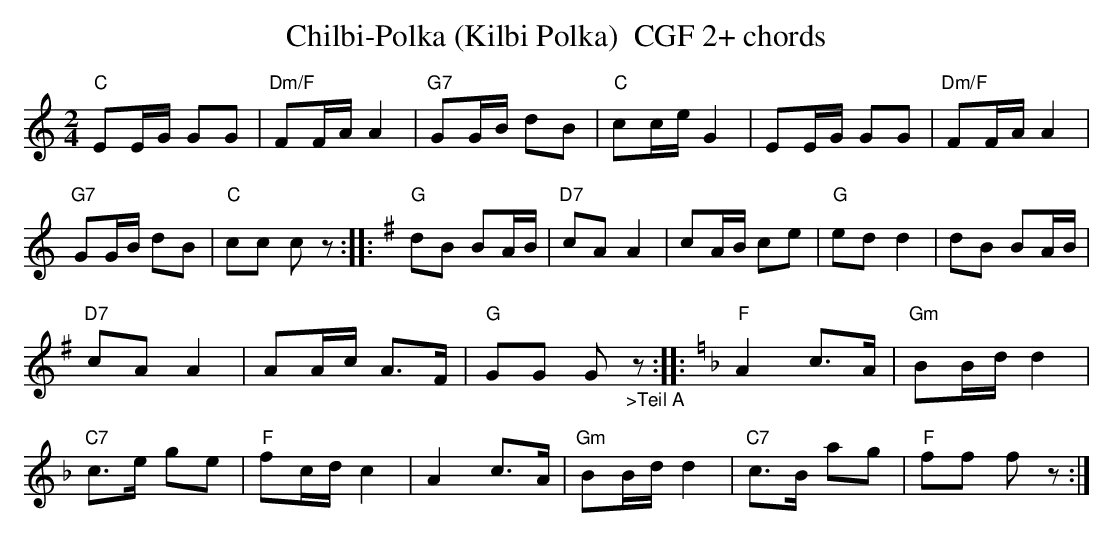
X:1
T:Chilbi-Polka (Kilbi Polka)  CGF 2+ chords
M:2/4
L:1/16
K:Cmaj%%MIDI gchordon
"C"E2EG G2G2 | "Dm/F"F2FA A4 | "G7"G2GB d2B2 | "C"c2ce G4 | E2EG G2G2 | "Dm/F"F2FA A4 |
"G7"G2GB d2B2 | "C"c2c2 c2z2 :: [K:Gmaj] "G"d2B2 B2AB | "D7"c2A2A4 | c2AB c2e2 | "G"e2d2d4 | d2B2 B2AB |
"D7"c2A2A4 | A2Ac A3F | "G"G2G2 G2"_>Teil A"z2 :: [K:Fmaj] "F"A4 c3A | "Gm"B2Bdd4 |
"C7"c3e g2e2 | "F"f2cdc4 | A4c3A | "Gm"B2Bdd4 | "C7"c3B a2g2 | "F"f2f2 f2z2 :|
